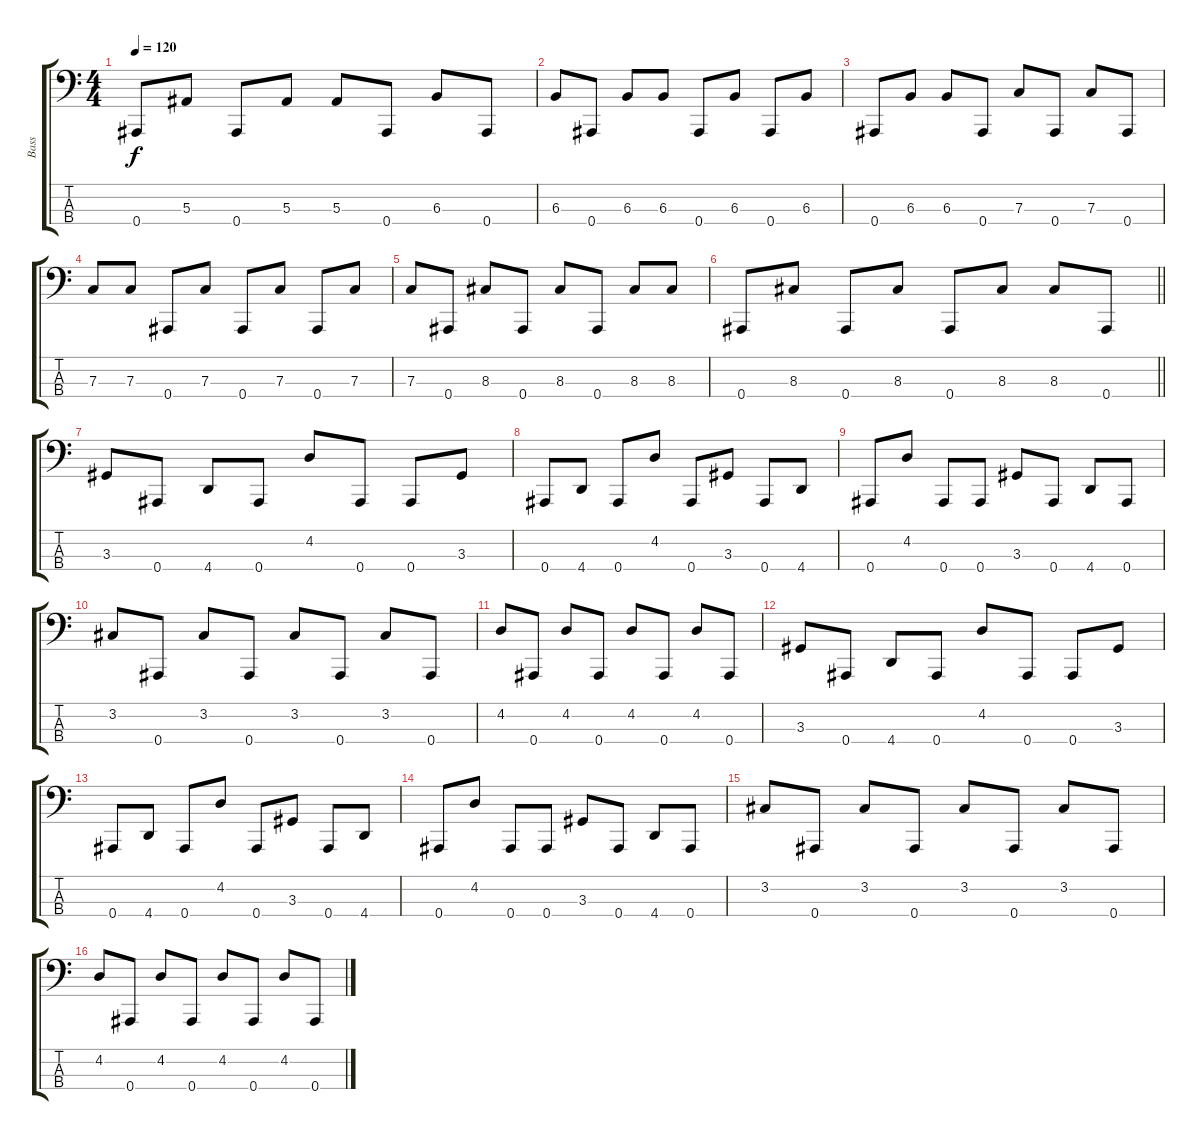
\track ("Bass" "Bass") {instrument electricbassfinger}
\staff {score tabs}
\tuning (F2 Bb1 F1 Bb0) {hide}
\ts (4 4)
\tempo 120
\clef f4
\ks c
0.4.8{dy f} 5.3.8 0.4.8 5.3.8 5.3.8 0.4.8 6.3.8 0.4.8 |
6.3.8 0.4.8 6.3.8 6.3.8 0.4.8 6.3.8 0.4.8 6.3.8 |
0.4.8 6.3.8 6.3.8 0.4.8 7.3.8 0.4.8 7.3.8 0.4.8 |
7.3.8 7.3.8 0.4.8 7.3.8 0.4.8 7.3.8 0.4.8 7.3.8 |
7.3.8 0.4.8 8.3.8 0.4.8 8.3.8 0.4.8 8.3.8 8.3.8 |
\barLineRight lightlight
0.4.8 8.3.8 0.4.8 8.3.8 0.4.8 8.3.8 8.3.8 0.4.8 |
3.3.8 0.4.8 4.4.8 0.4.8 4.2.8 0.4.8 0.4.8 3.3.8 |
0.4.8 4.4.8 0.4.8 4.2.8 0.4.8 3.3.8 0.4.8 4.4.8 |
0.4.8 4.2.8 0.4.8 0.4.8 3.3.8 0.4.8 4.4.8 0.4.8 |
3.2.8 0.4.8 3.2.8 0.4.8 3.2.8 0.4.8 3.2.8 0.4.8 |
4.2.8 0.4.8 4.2.8 0.4.8 4.2.8 0.4.8 4.2.8 0.4.8 |
3.3.8 0.4.8 4.4.8 0.4.8 4.2.8 0.4.8 0.4.8 3.3.8 |
0.4.8 4.4.8 0.4.8 4.2.8 0.4.8 3.3.8 0.4.8 4.4.8 |
0.4.8 4.2.8 0.4.8 0.4.8 3.3.8 0.4.8 4.4.8 0.4.8 |
3.2.8 0.4.8 3.2.8 0.4.8 3.2.8 0.4.8 3.2.8 0.4.8 |
4.2.8 0.4.8 4.2.8 0.4.8 4.2.8 0.4.8 4.2.8 0.4.8
